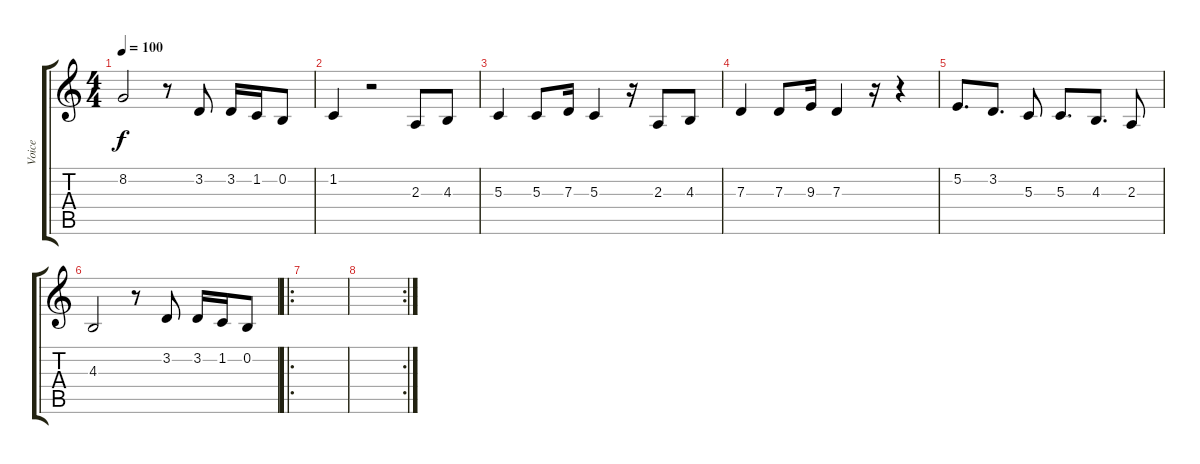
\track ("Voice" "Voice") {instrument altosax}
\staff {score tabs}
\tuning (E4 B3 G3 D3 A2 E2) {hide}
\ts (4 4)
\tempo 100
\clef g2
\ks c
8.2.2{dy f} r.8 3.2.8 3.2.16 1.2.16 0.2.8 |
1.2.4 r.2 2.3.8 4.3.8 |
5.3.4 5.3.8 7.3.16 5.3.4 r.16 2.3.8 4.3.8 |
7.3.4 7.3.8 9.3.16 7.3.4 r.16 r.4 |
5.2.8{d} 3.2.8{d} 5.3.8 5.3.8{d} 4.3.8{d} 2.3.8 |
4.3.2 r.8 3.2.8 3.2.16 1.2.16 0.2.8 |
\ro
|
\rc 2
